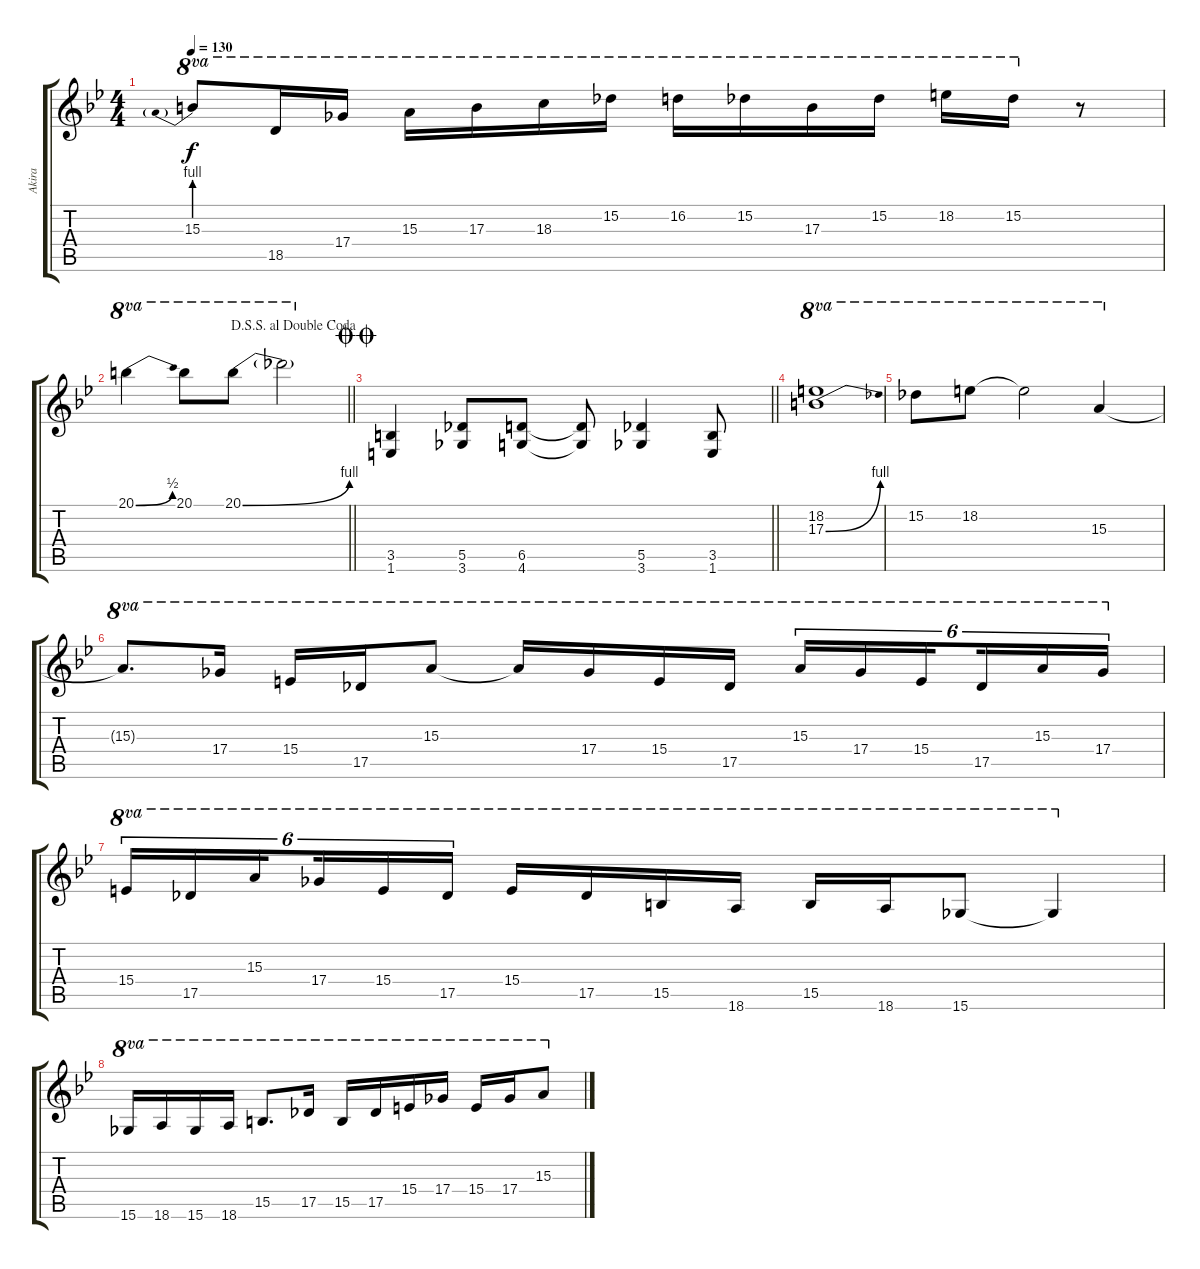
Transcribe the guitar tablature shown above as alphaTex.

\track ("Akira" "Akira") {instrument distortionguitar}
\staff {score tabs}
\tuning (Eb4 Bb3 Gb3 Db3 Ab2 Eb2) {hide}
\ts (4 4)
\tempo 130
\clef g2
\ks bb
15.3{be (prebend 0 4 60 4) t}.8{ot 8va dy f} 18.5.16{ot 8va} 17.4.16{ot 8va} 15.3.16{ot 8va} 17.3.16{ot 8va} 18.3.16{ot 8va} 15.2.16{ot 8va} 16.2.16{ot 8va} 15.2.16{ot 8va} 17.3.16{ot 8va} 15.2.16{ot 8va} 18.2.16{ot 8va} 15.2.16{ot 8va} r.8 |
\jump dalsegnosegnoaldoublecoda
\barLineRight lightlight
20.1{be (bend 0 0 60 2)}.4{ot 8va} 20.1.8{ot 8va} 20.1{be (bend 0 0 60 4)}.8{ot 8va} 20.1{t}.2{ot 8va} |
\jump doublecoda
\barLineRight lightlight
(3.5 1.6).4 (5.5 3.6).8 (6.5 4.6).8 (6.5{t} 4.6{t}).8 (5.5 3.6).4 (3.5 1.6).8 |
\section ("" " ")
(18.2 17.3{be (bend 0 0 60 4)}).1{ot 8va} |
15.2.8{ot 8va} 18.2.8{ot 8va} 18.2{t}.2{ot 8va} 15.3.4{ot 8va} |
15.3{t}.8{d ot 8va} 17.4.16{ot 8va} 15.4.16{ot 8va} 17.5.16{ot 8va} 15.3.8{ot 8va} 15.3{t}.16{ot 8va} 17.4.16{ot 8va} 15.4.16{ot 8va} 17.5.16{ot 8va} 15.3.16{tu (6 4) ot 8va} 17.4.16{tu (6 4) ot 8va} 15.4.16{tu (6 4) ot 8va beam splitsecondary} 17.5.16{tu (6 4) ot 8va} 15.3.16{tu (6 4) ot 8va} 17.4.16{tu (6 4) ot 8va} |
15.4.16{tu (6 4) ot 8va} 17.5.16{tu (6 4) ot 8va} 15.3.16{tu (6 4) ot 8va beam splitsecondary} 17.4.16{tu (6 4) ot 8va} 15.4.16{tu (6 4) ot 8va} 17.5.16{tu (6 4) ot 8va} 15.4.16{ot 8va} 17.5.16{ot 8va} 15.5.16{ot 8va} 18.6.16{ot 8va} 15.5.16{ot 8va} 18.6.16{ot 8va} 15.6.8{ot 8va} 15.6{t}.4{ot 8va} |
15.6.16{ot 8va} 18.6.16{ot 8va} 15.6.16{ot 8va} 18.6.16{ot 8va} 15.5.8{d ot 8va} 17.5.16{ot 8va} 15.5.16{ot 8va} 17.5.16{ot 8va} 15.4.16{ot 8va} 17.4.16{ot 8va} 15.4.16{ot 8va} 17.4.16{ot 8va} 15.3.8{ot 8va}
